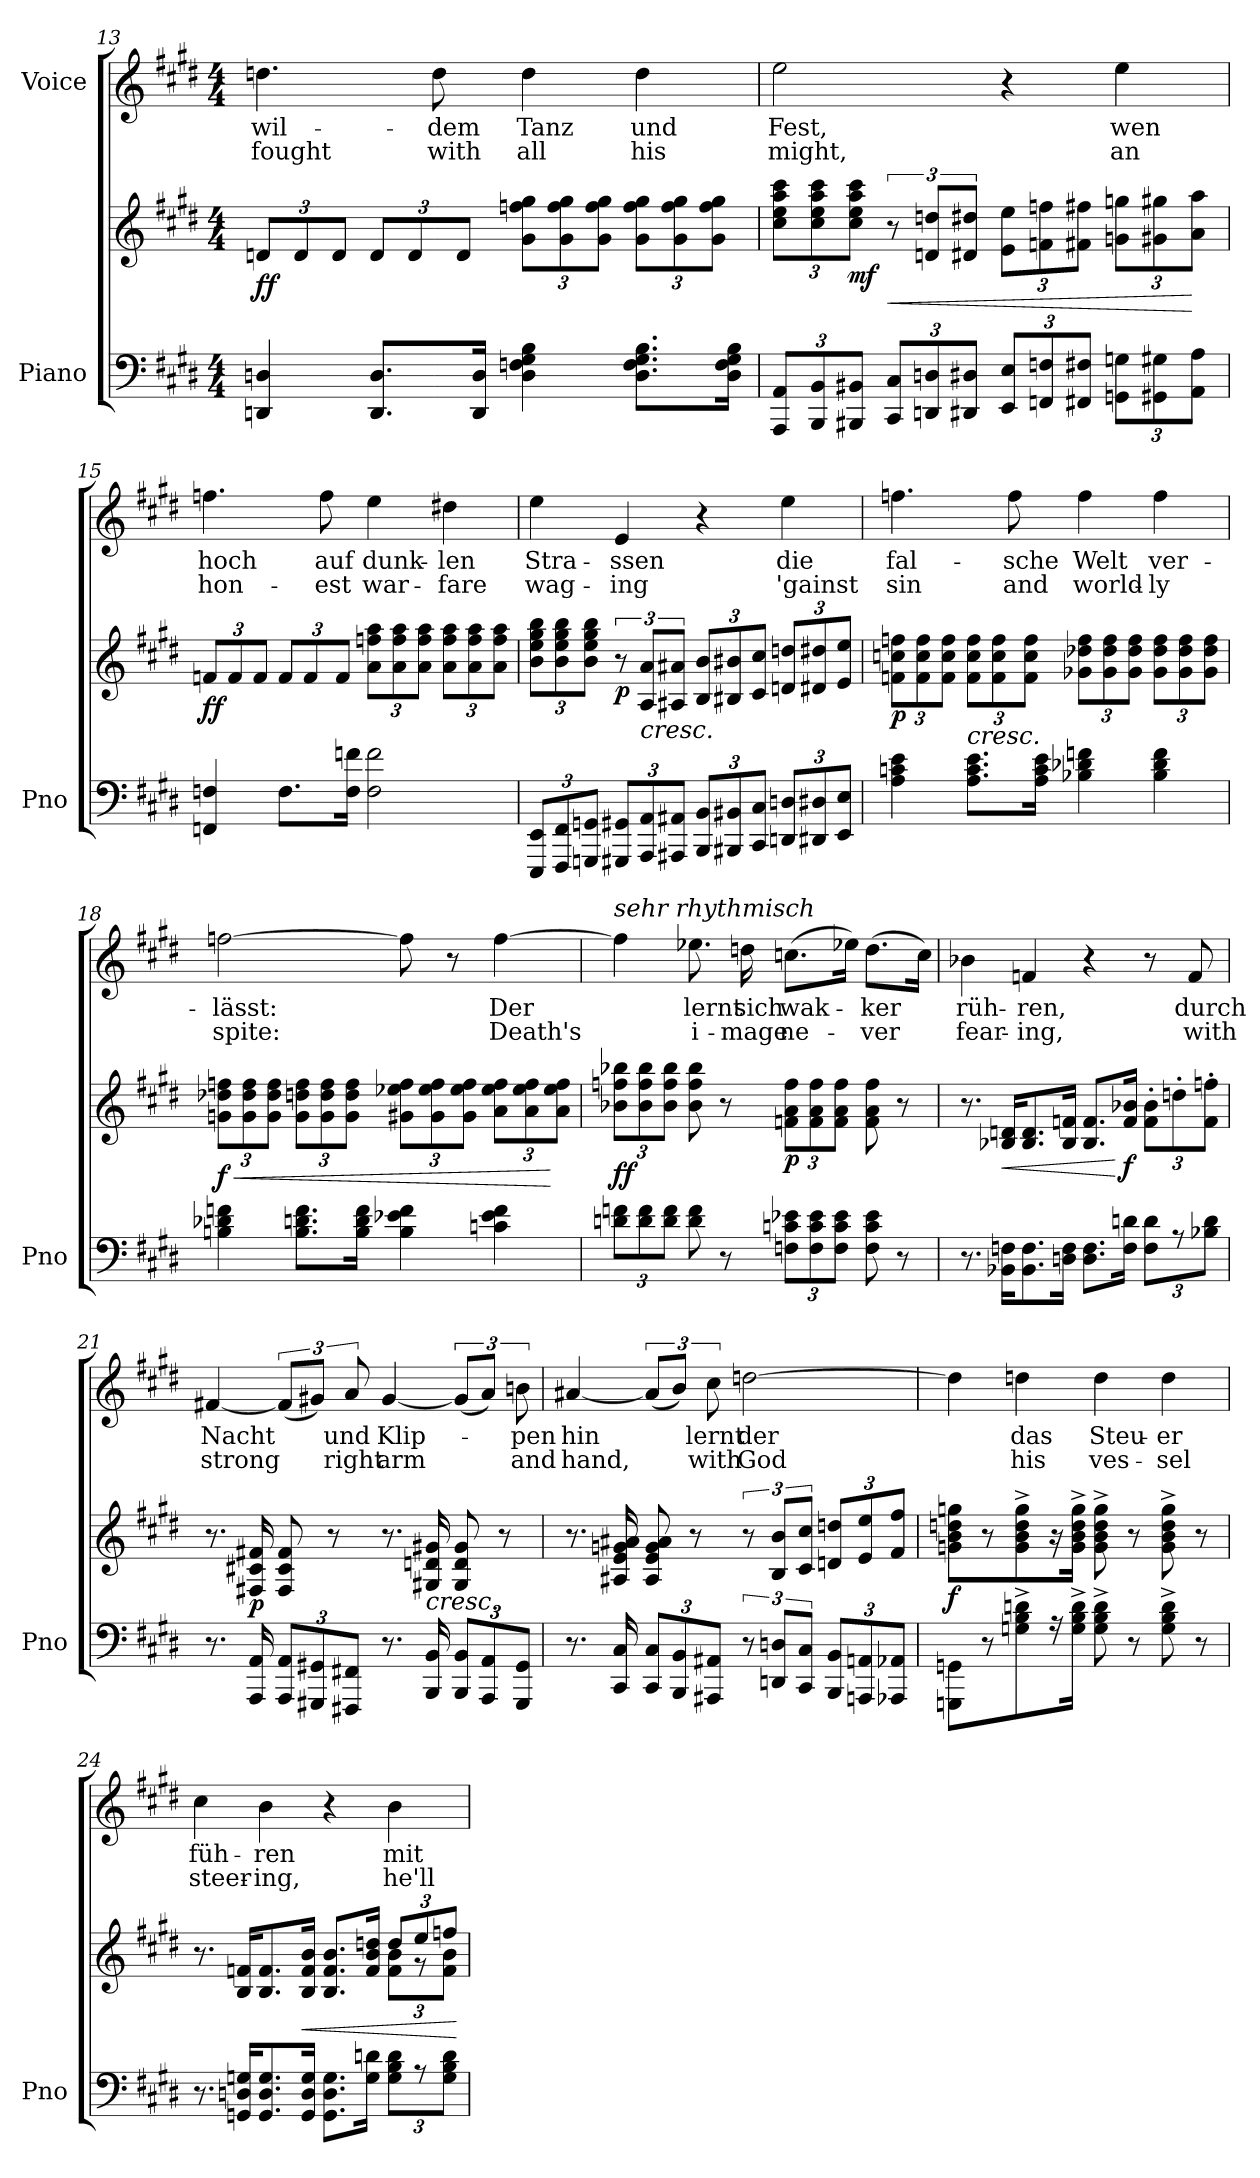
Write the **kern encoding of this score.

**kern	**kern	**dynam	**kern	**text	**text
*part2	*part2	*part2	*part1	*part1	*part1
*staff3	*staff2	*staff2/3	*staff1	*staff1	*staff1
*I"Piano	*	*	*I"Voice	*	*
*I'Pno	*	*	*	*	*
*clefF4	*clefG2	*	*clefG2	*	*
*k[f#c#g#d#]	*k[f#c#g#d#]	*	*k[f#c#g#d#]	*	*
*M4/4	*M4/4	*	*M4/4	*	*
*	*Xbrackettup	*	*	*	*
=13	=13	=13	=13	=13	=13
!	!	!LO:DY:b	!	!	!
4DDn/ 4Dn/	12dn/L	ff	4.ddn\	wil-	fought
.	12d/	.	.	.	.
.	12d/J	.	.	.	.
8.DD/ 8.D/L	12d/L	.	.	.	.
.	12d/	.	.	.	.
.	.	.	8dd\	-dem	with
.	12d/J	.	.	.	.
16DD/ 16D/Jk	.	.	.	.	.
4D\ 4Fn\ 4G#\ 4B\	12g#\ 12ffn\ 12gg#\L	.	4dd\	Tanz	all
.	12g#\ 12ff\ 12gg#\	.	.	.	.
.	12g#\ 12ff\ 12gg#\J	.	.	.	.
8.D\ 8.F\ 8.G#\ 8.B\L	12g#\ 12ff\ 12gg#\L	.	4dd\	und	his
.	12g#\ 12ff\ 12gg#\	.	.	.	.
.	12g#\ 12ff\ 12gg#\J	.	.	.	.
16D\ 16F\ 16G#\ 16B\Jk	.	.	.	.	.
=14	=14	=14	=14	=14	=14
*Xbrackettup	*	*	*	*	*
12AAA/ 12AA/L	12cc#\ 12ee\ 12aa\ 12ccc#\L	.	2ee\	Fest,	might,
12BBB/ 12BB/	12cc#\ 12ee\ 12aa\ 12ccc#\	.	.	.	.
!	!	!LO:DY:b	!	!	!
12BBB#X/ 12BB#X/J	12cc#\ 12ee\ 12aa\ 12ccc#\J	mf	.	.	.
*	*brackettup	*	*	*	*
!	!	!LO:HP:b	!	!	!
12CC#/ 12C#/L	12r	<	.	.	.
12DDn/ 12Dn/	12dn/ 12ddn/L	.	.	.	.
12DD#X/ 12D#X/J	12d#X/ 12dd#X/J	.	.	.	.
*	*Xbrackettup	*	*	*	*
12EE/ 12E/L	12e\ 12ee\L	.	4r	.	.
12FFn/ 12Fn/	12fn\ 12ffn\	.	.	.	.
12FF#X/ 12F#X/J	12f#X\ 12ff#X\J	.	.	.	.
12GGn\ 12Gn\L	12gn\ 12ggn\L	.	4ee\	wen	an
12GG#X\ 12G#X\	12g#X\ 12gg#X\	.	.	.	.
12AA\ 12A\J	12a\ 12aa\J	[	.	.	.
=15	=15	=15	=15	=15	=15
!	!	!LO:DY:b	!	!	!
4FFn/ 4Fn/	12fn/L	ff	4.ffn\	hoch	hon-
.	12f/	.	.	.	.
.	12f/J	.	.	.	.
8.F\L	12f/L	.	.	.	.
.	12f/	.	.	.	.
.	.	.	8ff\	auf	-est
.	12f/J	.	.	.	.
16F\ 16fn\Jk	.	.	.	.	.
2F\ 2f\	12a\ 12ffn\ 12aa\L	.	4ee\	dunk-	war-
.	12a\ 12ff\ 12aa\	.	.	.	.
.	12a\ 12ff\ 12aa\J	.	.	.	.
.	12a\ 12ff\ 12aa\L	.	4dd#X\	-len	-fare
.	12a\ 12ff\ 12aa\	.	.	.	.
.	12a\ 12ff\ 12aa\J	.	.	.	.
=16	=16	=16	=16	=16	=16
12EEE/ 12EE/L	12b\ 12ee\ 12gg#\ 12bb\L	.	4ee\	Stra-	wag-
12FFF#/ 12FF#/	12b\ 12ee\ 12gg#\ 12bb\	.	.	.	.
12GGGn/ 12GGn/J	12b\ 12ee\ 12gg#\ 12bb\J	.	.	.	.
*	*brackettup	*	*	*	*
!	!	!LO:DY:b	!	!	!
12GGG#X/ 12GG#X/L	12r	p	4e/	-ssen	-ing
!	!	!LO:HP:b	!	!	!
12AAA/ 12AA/	12A/ 12a/L	<	.	.	.
12AAA#X/ 12AA#X/J	12A#X/ 12a#X/J	.	.	.	.
*	*Xbrackettup	*	*	*	*
12BBB/ 12BB/L	12B/ 12b/L	.	4r	.	.
12BBB#X/ 12BB#X/	12B#X/ 12b#X/	.	.	.	.
12CC#/ 12C#/J	12c#/ 12cc#/J	.	.	.	.
12DDn/ 12Dn/L	12dn/ 12ddn/L	.	4ee\	die	'gainst
12DD#X/ 12D#X/	12d#X/ 12dd#X/	.	.	.	.
12EE/ 12E/J	12e/ 12ee/J	.	.	.	.
=17	=17	=17	=17	=17	=17
!	!	!LO:DY:b	!	!	!
4A\ 4cn\ 4e\	12fn\ 12ccn\ 12ffn\L	p	4.ffn\	fal-	sin
.	12f\ 12cc\ 12ff\	[	.	.	.
.	12f\ 12cc\ 12ff\J	.	.	.	.
!	!LO:TX:b:i:t=cresc.	!	!	!	!
8.A\ 8.c\ 8.e\L	12f\ 12cc\ 12ff\L	.	.	.	.
.	12f\ 12cc\ 12ff\	.	.	.	.
.	.	.	8ff\	-sche	and
.	12f\ 12cc\ 12ff\J	.	.	.	.
16A\ 16c\ 16e\Jk	.	.	.	.	.
4B-X\ 4d-X\ 4fn\	12g-X\ 12dd-X\ 12ff\L	.	4ff\	Welt	world-
.	12g-\ 12dd-\ 12ff\	.	.	.	.
.	12g-\ 12dd-\ 12ff\J	.	.	.	.
4B-\ 4d-\ 4f\	12g-\ 12dd-\ 12ff\L	.	4ff\	ver-	-ly
.	12g-\ 12dd-\ 12ff\	.	.	.	.
.	12g-\ 12dd-\ 12ff\J	.	.	.	.
=18	=18	=18	=18	=18	=18
!	!	!LO:HP:b	!	!	!
!	!	!LO:DY:n=1:b	!	!	!
4Bn\ 4d-X\ 4fn\	12gn\ 12dd-X\ 12ffn\L	< f	[2ffn\	-lässt:	spite:
.	12g\ 12dd-\ 12ff\	.	.	.	.
.	12g\ 12dd-\ 12ff\J	.	.	.	.
8.B\ 8.dn\ 8.f\L	12g\ 12ddn\ 12ff\L	.	.	.	.
.	12g\ 12dd\ 12ff\	.	.	.	.
.	12g\ 12dd\ 12ff\J	.	.	.	.
16B\ 16d\ 16f\Jk	.	.	.	.	.
4B\ 4e-X\ 4f\	12g#X\ 12ee-X\ 12ff\L	.	8ff\]	.	.
.	12g#\ 12ee-\ 12ff\	.	.	.	.
.	.	.	8r	.	.
.	12g#\ 12ee-\ 12ff\J	.	.	.	.
4cn\ 4e-\ 4f\	12a\ 12ee-\ 12ff\L	.	[4ff\	Der	Death's
.	12a\ 12ee-\ 12ff\	.	.	.	.
.	12a\ 12ee-\ 12ff\J	[	.	.	.
=19	=19	=19	=19	=19	=19
!	!	!	!LO:TX:i:t=sehr rhythmisch	!	!
!	!	!LO:DY:b	!	!	!
12dn\ 12fn\L	12b-X\ 12ffn\ 12bb-X\L	ff	4ff\]	.	.
12d\ 12f\	12b-\ 12ff\ 12bb-\	.	.	.	.
12d\ 12f\J	12b-\ 12ff\ 12bb-\J	.	.	.	.
8d\ 8f\	8b-\ 8ff\ 8bb-\	.	8.ee-X\	lernt	i-
8r	8r	.	.	.	.
.	.	.	16ddn\	sich	-mage
!	!	!LO:DY:b	!	!	!
12Fn\ 12cn\ 12e-X\L	12fn\ 12a\ 12ff\L	p	(8.ccn\L	wak-	ne-
12F\ 12c\ 12e-\	12f\ 12a\ 12ff\	.	.	.	.
12F\ 12c\ 12e-\J	12f\ 12a\ 12ff\J	.	.	.	.
.	.	.	16ee-X\Jk)	.	.
8F\ 8c\ 8e-\	8f\ 8a\ 8ff\	.	(8.dd\L	-ker	-ver
8r	8r	.	.	.	.
.	.	.	16cc\Jk)	.	.
=20	=20	=20	=20	=20	=20
8.r	8.r	.	4b-X\	rüh-	fear-
!	!	!LO:HP:b	!	!	!
16BB-X\ 16Fn\KL	16B-X/ 16dn/KL	<	.	.	.
8.BB-\ 8.F\	8.B-/ 8.d/	.	4fn/	-ren,	-ing,
16Dn\ 16F\Jk	16B-/ 16fn/Jk	.	.	.	.
8.D\ 8.F\L	8.B-/ 8.f/L	.	4r	.	.
!	!	!LO:DY:n=1:b	!	!	!
16F\ 16dn\Jk	16f/ 16b-X/Jk	[ f	.	.	.
12F\ 12d\L	12f\' 12b-\'L	.	8r	.	.
12r	12ddn'\	.	.	.	.
.	.	.	8f/	durch	with
12B-X\ 12d\J	12f\' 12ffn\'J	.	.	.	.
=21	=21	=21	=21	=21	=21
8.r	8.r	.	[4f#X/	-Nacht	strong
!	!	!LO:DY:b	!	!	!
16AAA/ 16AA/	16F#X/ 16c#X/ 16f#X/	p	.	.	.
12AAA/ 12AA/L	8F#/ 8c#/ 8f#/	.	(12f#/L]	.	.
12GGG#X/ 12GG#X/	.	.	12g#X/J)	.	.
.	8r	.	.	.	.
12FFF#X/ 12FF#X/J	.	.	12a/	und	right
8.r	8.r	.	[4g#/	Klip-	arm
!	!LO:TX:b:i:t=cresc.	!	!	!	!
16BBB/ 16BB/	16G#X/ 16dn/ 16g#X/	.	.	.	.
12BBB/ 12BB/L	8G#/ 8d/ 8g#/	.	(12g#/L]	.	.
12AAA/ 12AA/	.	.	12a/J)	.	.
.	8r	.	.	.	.
12GGG#/ 12GG#/J	.	.	12bn\	-pen	and
=22	=22	=22	=22	=22	=22
8.r	8.r	.	[4a#X/	hin	hand,
16CC#/ 16C#/	16A#X/ 16e/ 16gn/ 16a#X/	.	.	.	.
12CC#/ 12C#/L	8A#/ 8e/ 8g/ 8a#/	.	(12a#/L]	.	.
12BBB/ 12BB/	.	.	12b/J)	.	.
.	8r	.	.	.	.
12AAA#X/ 12AA#X/J	.	.	12cc#\	lernt	with
*brackettup	*brackettup	*	*	*	*
12r	12r	.	[2ddn\	der	God
12DDn/ 12Dn/L	12B/ 12b/L	.	.	.	.
12CC#/ 12C#/J	12c#/ 12cc#/J	.	.	.	.
*Xbrackettup	*Xbrackettup	*	*	*	*
12BBB/ 12BB/L	12dn/ 12ddn/L	.	.	.	.
12AAAn/ 12AAn/	12e/ 12ee/	.	.	.	.
12AAA-X/ 12AA-X/J	12f#/ 12ff#/J	.	.	.	.
=23	=23	=23	=23	=23	=23
!	!	!LO:DY:b	!	!	!
8GGGn/ 8GGn/	8gn\ 8b\ 8ddn\ 8ggn\	f	4dd\]	.	.
8r	8r	.	.	.	.
8Gn\^ 8B\^ 8dn\^L	8g\^ 8b\^ 8dd\^ 8gg\^L	.	4ddn\	das	his
16r	16r	.	.	.	.
16G\^ 16B\^ 16d\^JJ	16g\^ 16b\^ 16dd\^ 16gg\^JJ	.	.	.	.
8G\^ 8B\^ 8d\^	8g\^ 8b\^ 8dd\^ 8gg\^	.	4dd\	Steu-	ves-
8r	8r	.	.	.	.
8G\^ 8B\^ 8d\^	8g\^ 8b\^ 8dd\^ 8gg\^	.	4dd\	-er	-sel
8r	8r	.	.	.	.
=24	=24	=24	=24	=24	=24
*	*^	*	*	*	*
8.r	8.r	2.ryy	.	4cc#\	füh-	steer-
16GGn/ 16Dn/ 16Gn/KL	16B/ 16fn/KL	.	.	.	.	.
8.GG/ 8.D/ 8.G/	8.B/ 8.f/	.	.	4b\	-ren	-ing,
!	!	!	!LO:HP:b	!	!	!
16GG/ 16D/ 16G/Jk	16B/ 16f/ 16b/Jk	.	<	.	.	.
8.GG\ 8.D\ 8.G\L	8.B/ 8.f/ 8.b/L	.	.	4r	.	.
16G\ 16dn\Jk	16f/ 16b/ 16ddn/Jk	.	.	.	.	.
12G\ 12B\ 12d\L	12dd/L	12f\ 12b\L	.	4b\	mit	he'll
12r	12ee/	12r	.	.	.	.
12G\ 12B\ 12d\J	12ffn/J	12f\ 12b\J	.	.	.	.
*	*v	*v	*	*	*	*
.	.	[	.	.	.
=	=	=	=	=	=
*-	*-	*-	*-	*-	*-
